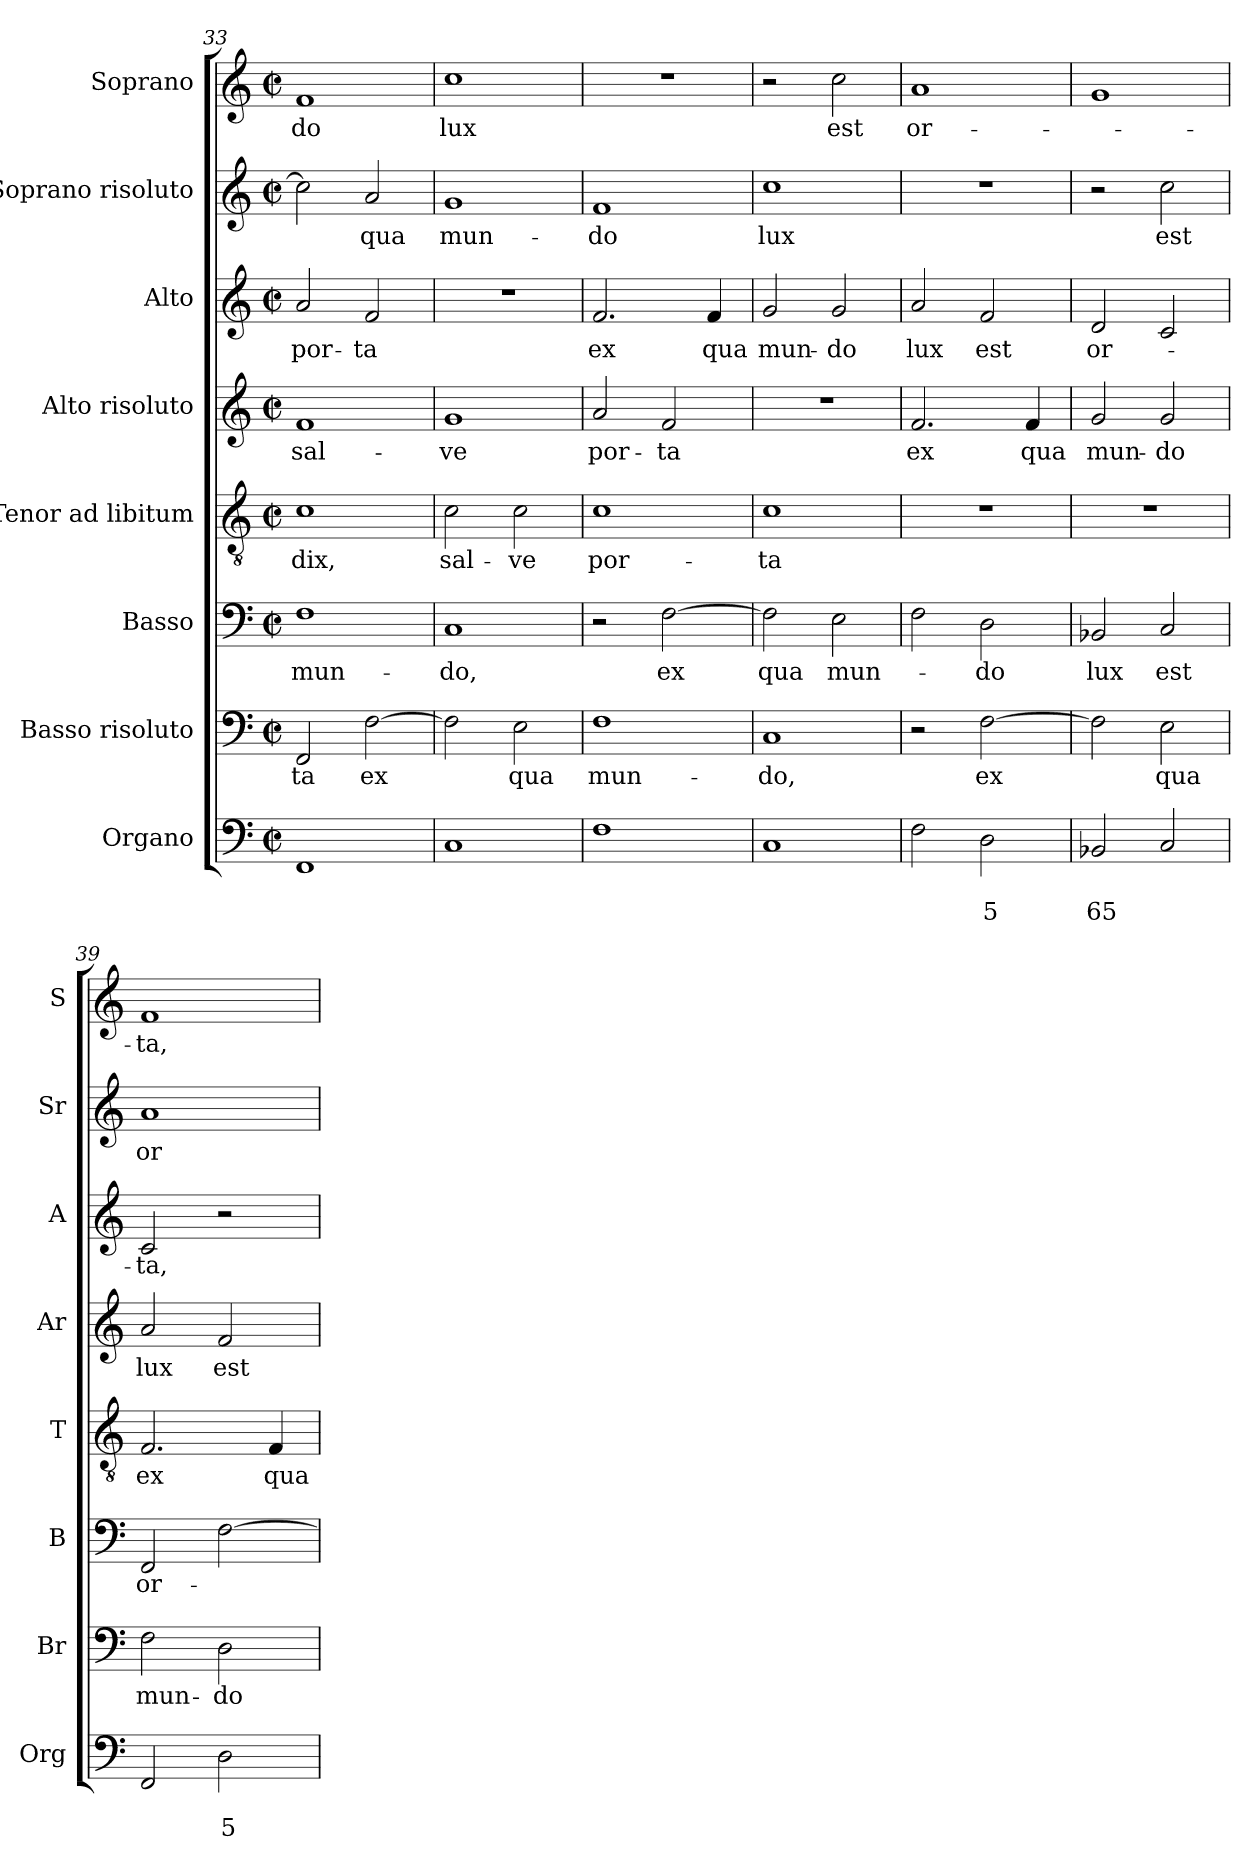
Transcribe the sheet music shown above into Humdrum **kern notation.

**kern	**text	**text	**kern	**text	**kern	**text	**kern	**text	**kern	**text	**kern	**text	**kern	**text	**kern	**text
*part8	*part8	*part8	*part7	*part7	*part6	*part6	*part5	*part5	*part4	*part4	*part3	*part3	*part2	*part2	*part1	*part1
*staff8	*staff8	*staff8	*staff7	*staff7	*staff6	*staff6	*staff5	*staff5	*staff4	*staff4	*staff3	*staff3	*staff2	*staff2	*staff1	*staff1
*I"Organo	*	*	*I"Basso risoluto	*	*I"Basso	*	*I"Tenor ad libitum	*	*I"Alto risoluto	*	*I"Alto	*	*I"Soprano risoluto	*	*I"Soprano	*
*I'Org	*	*	*I'Br	*	*I'B	*	*I'T	*	*I'Ar	*	*I'A	*	*I'Sr	*	*I'S	*
*clefF4	*	*	*clefF4	*	*clefF4	*	*clefGv2	*	*clefG2	*	*clefG2	*	*clefG2	*	*clefG2	*
*k[]	*	*	*k[]	*	*k[]	*	*k[]	*	*k[]	*	*k[]	*	*k[]	*	*k[]	*
*C:	*	*	*C:	*	*C:	*	*C:	*	*C:	*	*C:	*	*C:	*	*C:	*
*M2/2	*	*	*M2/2	*	*M2/2	*	*M2/2	*	*M2/2	*	*M2/2	*	*M2/2	*	*M2/2	*
*met(c|)	*	*	*met(c|)	*	*met(c|)	*	*met(c|)	*	*met(c|)	*	*met(c|)	*	*met(c|)	*	*met(c|)	*
=33	=33	=33	=33	=33	=33	=33	=33	=33	=33	=33	=33	=33	=33	=33	=33	=33
!	!	!	!	!LO:LY:b	!	!LO:LY:b	!	!LO:LY:b	!	!LO:LY:b	!	!LO:LY:b	!	!	!	!LO:LY:b
1FF	.	.	2FF/	-ta	1F	mun-	1c	-dix,	1f	sal-	2a/	por-	2cc\]	.	1f	-do
!	!	!	!	!LO:LY:b	!	!	!	!	!	!	!	!LO:LY:b	!	!LO:LY:b	!	!
.	.	.	[2F\	ex	.	.	.	.	.	.	2f/	-ta	2a/	qua	.	.
=34	=34	=34	=34	=34	=34	=34	=34	=34	=34	=34	=34	=34	=34	=34	=34	=34
*^	*	*	*	*	*	*	*	*	*	*	*	*	*	*	*	*
!	!	!	!	!	!	!	!LO:LY:b	!	!LO:LY:b	!	!LO:LY:b	!	!	!	!LO:LY:b	!	!LO:LY:b
1C	2ryy	.	.	2F\]	.	1C	-do,	2c\	sal-	1g	-ve	1r	.	1g	mun-	1cc	lux
!	!	!	!	!	!LO:LY:b	!	!	!	!LO:LY:b	!	!	!	!	!	!	!	!
.	2ryy	.	.	2E\	qua	.	.	2c\	-ve	.	.	.	.	.	.	.	.
!!LO:LB:g=z
=35	=35	=35	=35	=35	=35	=35	=35	=35	=35	=35	=35	=35	=35	=35	=35	=35	=35
!	!	!	!	!	!LO:LY:b	!	!	!	!LO:LY:b	!	!LO:LY:b	!	!LO:LY:b	!	!LO:LY:b	!	!
*v	*v	*	*	*	*	*	*	*	*	*	*	*	*	*	*	*	*
1F	.	.	1F	mun-	2r	.	1c	por-	2a/	por-	2.f/	ex	1f	-do	1r	.
!	!	!	!	!	!	!LO:LY:b	!	!	!	!LO:LY:b	!	!	!	!	!	!
.	.	.	.	.	[2F\	ex	.	.	2f/	-ta	.	.	.	.	.	.
!	!	!	!	!	!	!	!	!	!	!	!	!LO:LY:b	!	!	!	!
.	.	.	.	.	.	.	.	.	.	.	4f/	qua	.	.	.	.
=36	=36	=36	=36	=36	=36	=36	=36	=36	=36	=36	=36	=36	=36	=36	=36	=36
*^	*	*	*	*	*	*	*	*	*	*	*	*	*	*	*	*
!	!	!	!	!	!LO:LY:b	!	!LO:LY:b	!	!LO:LY:b	!	!	!	!LO:LY:b	!	!LO:LY:b	!	!
1C	2ryy	.	.	1C	-do,	2F\]	qua	1c	-ta	1r	.	2g/	mun-	1cc	lux	2r	.
!	!	!	!	!	!	!	!LO:LY:b	!	!	!	!	!	!LO:LY:b	!	!	!	!LO:LY:b
.	2ryy	.	.	.	.	2E\	mun-	.	.	.	.	2g/	-do	.	.	2cc\	est
=37	=37	=37	=37	=37	=37	=37	=37	=37	=37	=37	=37	=37	=37	=37	=37	=37	=37
!	!	!	!	!	!	!	!	!	!	!	!LO:LY:b	!	!LO:LY:b	!	!	!	!LO:LY:b
*v	*v	*	*	*	*	*	*	*	*	*	*	*	*	*	*	*	*
2F\	.	.	2r	.	2F\	.	1r	.	2.f/	ex	2a/	lux	1r	.	1a	or-
!	!	!LO:LY:b	!	!LO:LY:b	!	!LO:LY:b	!	!	!	!	!	!LO:LY:b	!	!	!	!
2D\	.	5	[2F\	ex	2D\	-do	.	.	.	.	2f/	est	.	.	.	.
!	!	!	!	!	!	!	!	!	!	!LO:LY:b	!	!	!	!	!	!
.	.	.	.	.	.	.	.	.	4f/	qua	.	.	.	.	.	.
=38	=38	=38	=38	=38	=38	=38	=38	=38	=38	=38	=38	=38	=38	=38	=38	=38
!	!	!LO:LY:b	!	!	!	!LO:LY:b	!	!	!	!LO:LY:b	!	!LO:LY:b	!	!	!	!
2BB-X/	.	65	2F\]	.	2BB-X/	lux	1r	.	2g/	mun-	2d/	or-	2r	.	1g	.
!	!	!	!	!LO:LY:b	!	!LO:LY:b	!	!	!	!LO:LY:b	!	!	!	!LO:LY:b	!	!
2C/	.	.	2E\	qua	2C/	est	.	.	2g/	-do	2c/	.	2cc\	est	.	.
=39	=39	=39	=39	=39	=39	=39	=39	=39	=39	=39	=39	=39	=39	=39	=39	=39
!	!	!	!	!LO:LY:b	!	!LO:LY:b	!	!LO:LY:b	!	!LO:LY:b	!	!LO:LY:b	!	!LO:LY:b	!	!LO:LY:b
2FF/	.	.	2F\	mun-	2FF/	or-	2.F/	ex	2a/	lux	2c/	-ta,	1a	or-	1f	-ta,
!	!	!LO:LY:b	!	!LO:LY:b	!	!	!	!	!	!LO:LY:b	!	!	!	!	!	!
2D\	.	5	2D\	-do	[2F\	.	.	.	2f/	est	2r	.	.	.	.	.
!	!	!	!	!	!	!	!	!LO:LY:b	!	!	!	!	!	!	!	!
.	.	.	.	.	.	.	4F/	qua	.	.	.	.	.	.	.	.
=	=	=	=	=	=	=	=	=	=	=	=	=	=	=	=	=
*-	*-	*-	*-	*-	*-	*-	*-	*-	*-	*-	*-	*-	*-	*-	*-	*-
